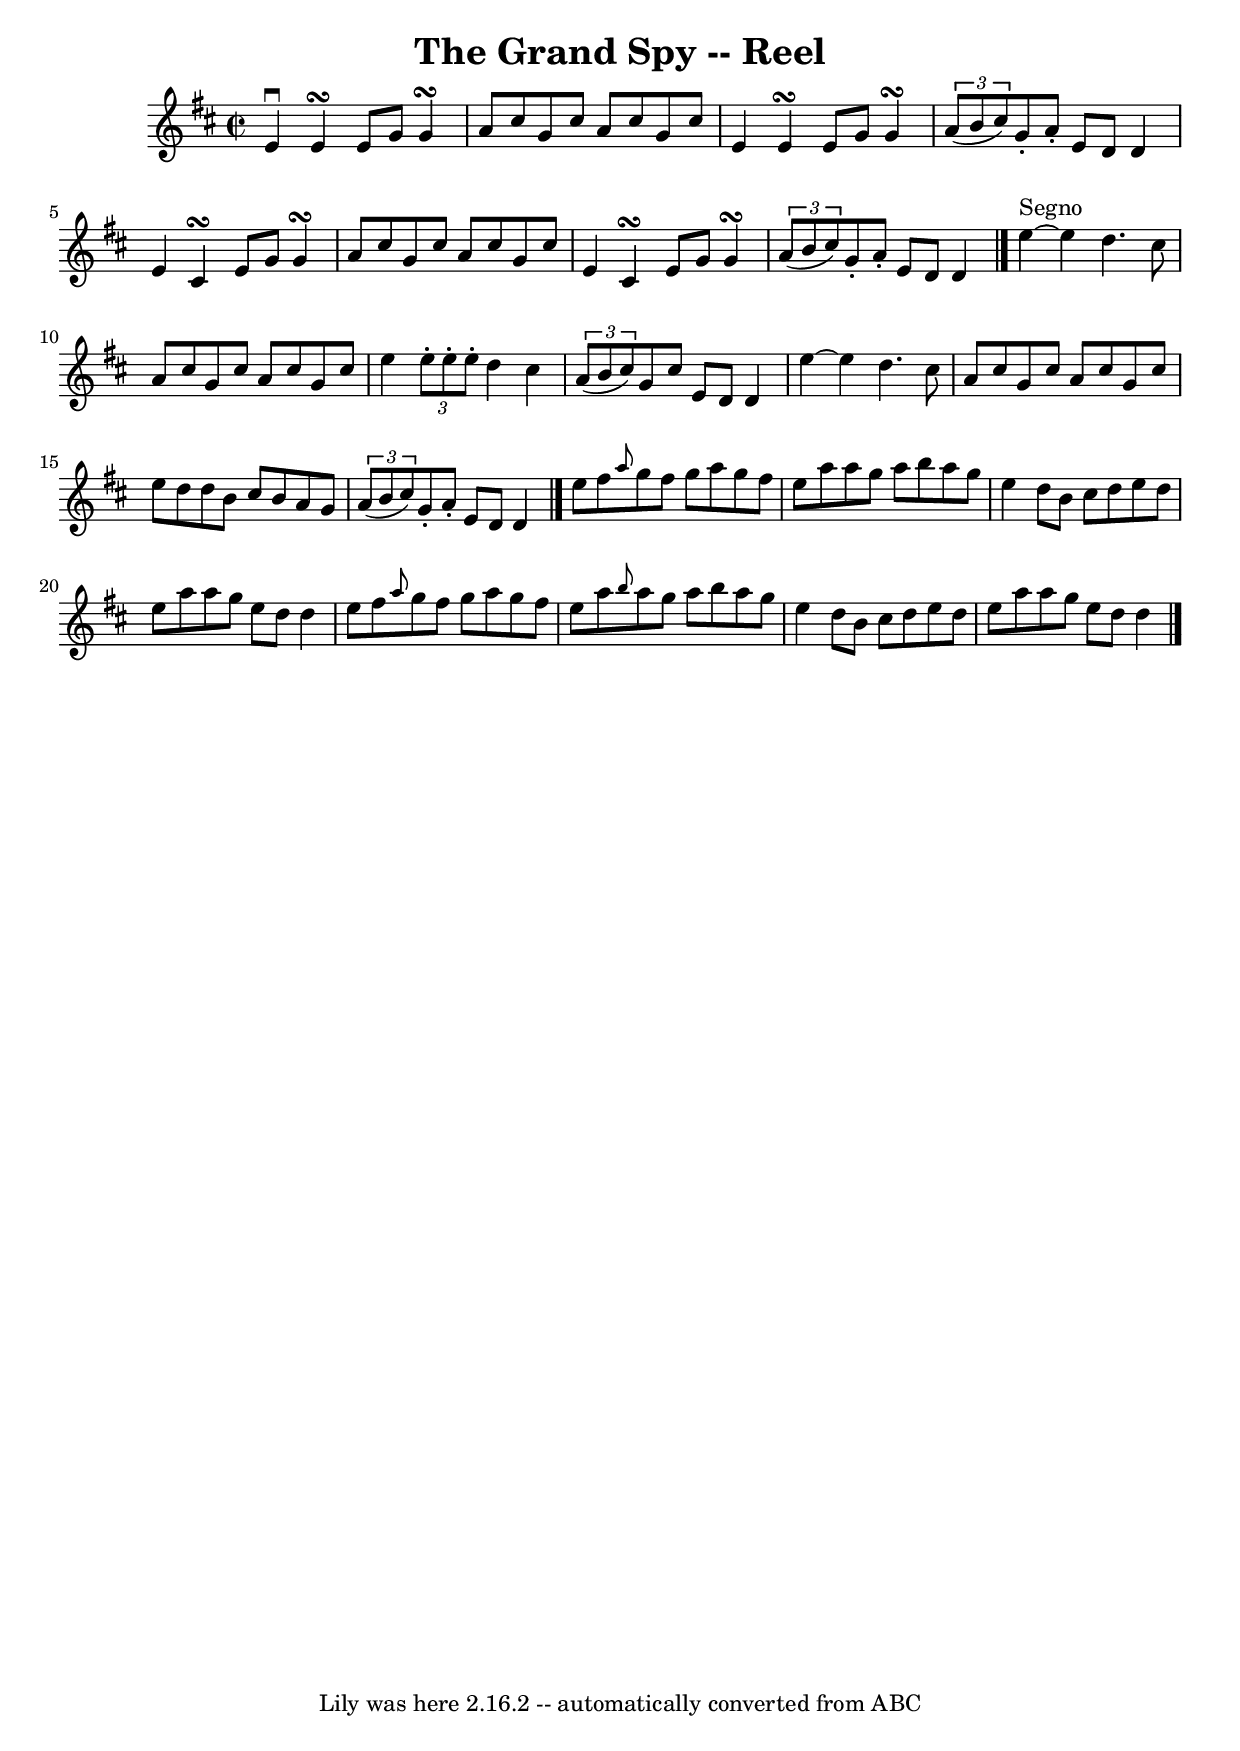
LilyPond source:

\version "2.7.40"
\include "Mammoth.ily"
\header {
	%% book = "Ryan's Mammoth Collection"
	crossRefNumber = "1"
	footnotes = "\\\\173\\\\This tune sounds better with 0 sharps, the book has 2."
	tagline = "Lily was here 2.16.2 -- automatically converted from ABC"
	title = "The Grand Spy -- Reel"
}
voicedefault =  {


\override Staff.TimeSignature #'style = #'C
 \time 2/2 
\key d \major e'4^\downbow e'4\turn e'8 g'8 g'4\turn   
 |
 a'8 cis''8 g'8 cis''8 a'8 cis''8 g'8 cis''8    
|
 e'4 e'4\turn e'8 g'8 g'4\turn    |
   \times 2/3 { 
 a'8 (b'8 cis''8) } g'8 -. a'8 -. e'8 d'8 d'4    |
 
 e'4 cis'4\turn e'8 g'8 g'4\turn    |
 a'8 cis''8    
g'8 cis''8 a'8 cis''8 g'8 cis''8    |
 e'4 cis'4 
\turn e'8 g'8 g'4\turn    |
   \times 2/3 { a'8 (b'8    
cis''8) } g'8 -. a'8 -. e'8 d'8 d'4    \bar "|." e''4 
^"Segno"  ~ e''4 d''4. cis''8    |
 a'8 cis''8 g'8    
cis''8 a'8 cis''8 g'8 cis''8    |
 e''4  \times 2/3 {   
e''8 -. e''8 -. e''8 -. } d''4 cis''4    |
   \times 2/3 { a'8 
(b'8 cis''8) } g'8 cis''8 e'8 d'8 d'4    |
     
e''4   ~ e''4 d''4. cis''8    |
 a'8 cis''8 g'8    
cis''8 a'8 cis''8 g'8 cis''8    |
 e''8 d''8 d''8    
b'8 cis''8 b'8 a'8 g'8    |
   \times 2/3 { a'8 (b'8    
cis''8) } g'8 -. a'8 -. e'8 d'8 d'4    \bar "|." e''8    
fis''8  \grace { a''8  } g''8 fis''8 g''8 a''8 g''8 fis''8  
  |
 e''8 a''8 a''8 g''8 a''8 b''8 a''8 g''8    
|
 e''4 d''8 b'8 cis''8 d''8 e''8 d''8    |
   
e''8 a''8 a''8 g''8 e''8 d''8 d''4    |
 e''8    
fis''8  \grace { a''8  } g''8 fis''8 g''8 a''8 g''8 fis''8  
  |
 e''8 a''8  \grace { b''8  } a''8 g''8 a''8 b''8   
 a''8 g''8    |
 e''4 d''8 b'8 cis''8 d''8 e''8    
d''8    |
 e''8 a''8 a''8 g''8 e''8 d''8 d''4      
\bar "|."   
}

\score{
    <<

	\context Staff="default"
	{
	    \voicedefault 
	}

    >>
	\layout {
	}
	\midi {}
}
